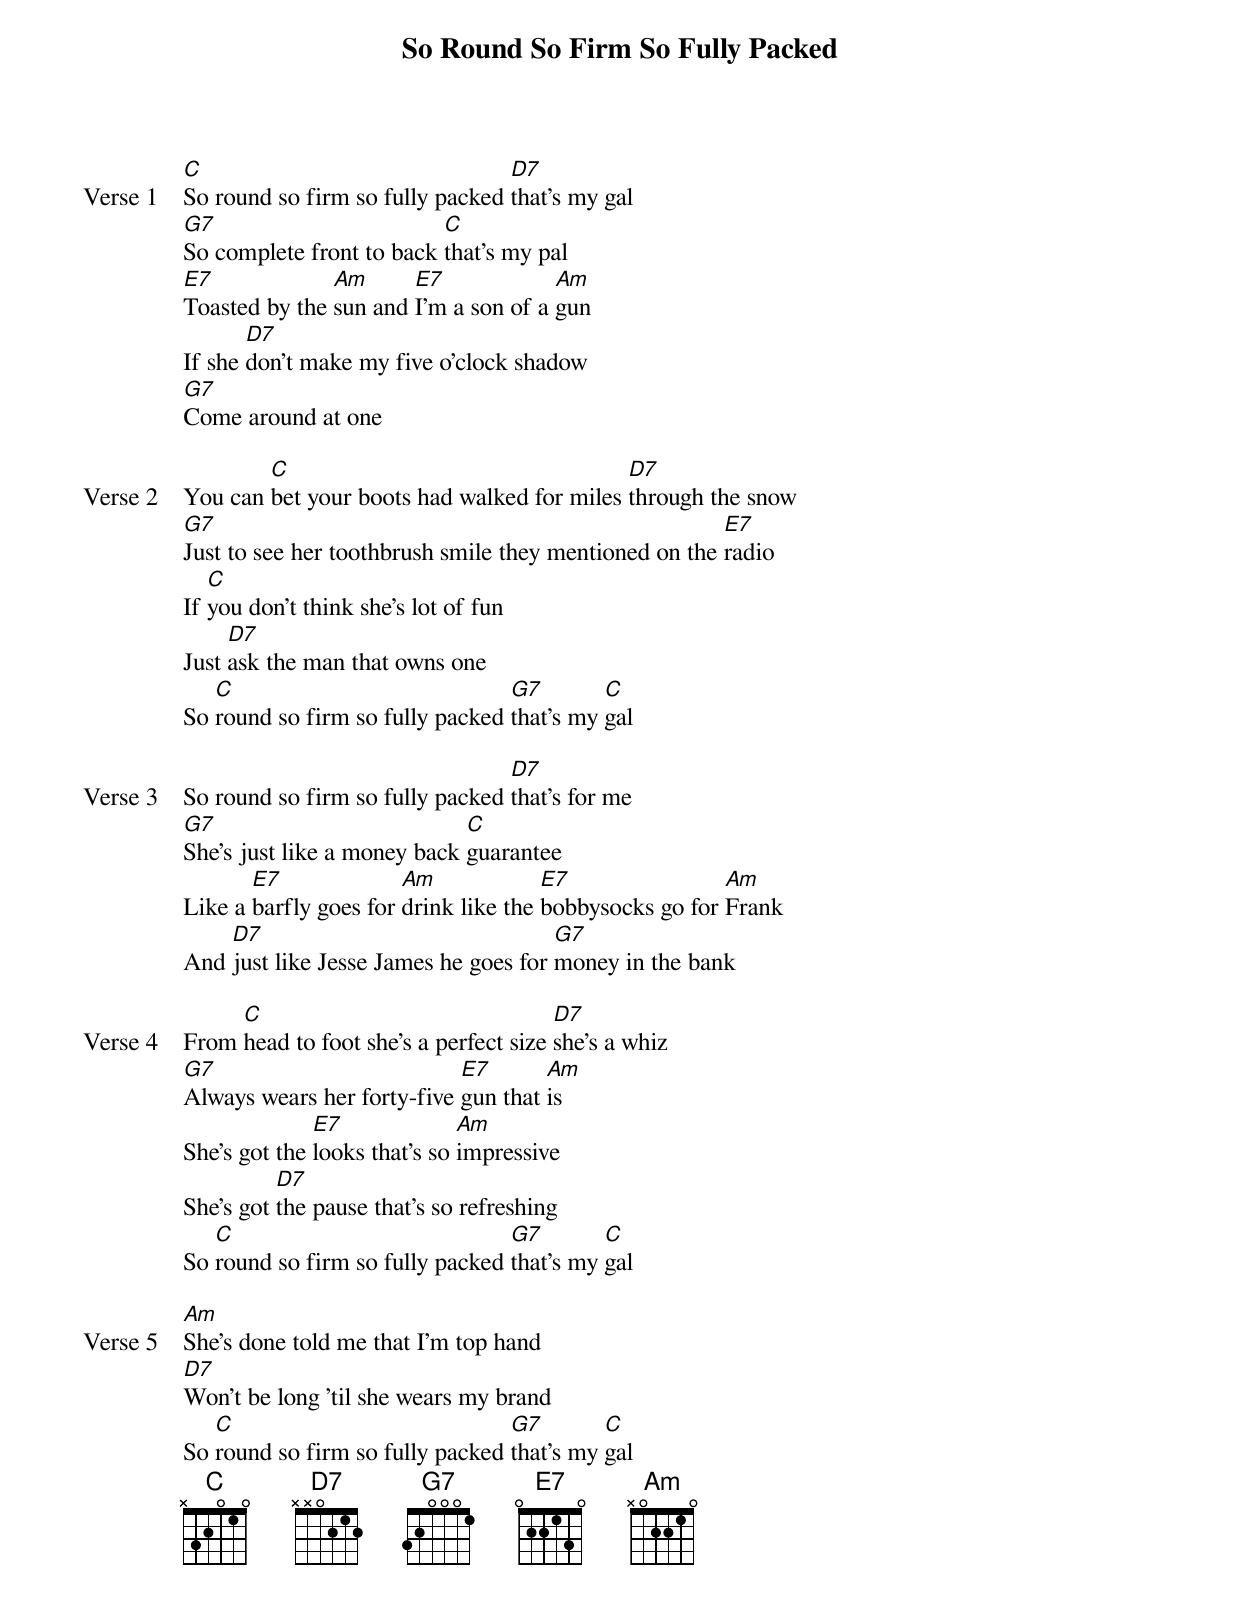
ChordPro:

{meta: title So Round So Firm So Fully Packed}
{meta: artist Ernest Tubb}
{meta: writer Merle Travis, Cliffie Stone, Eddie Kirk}

{start_of_verse: Verse 1}
[C]So round so firm so fully packed [D7]that's my gal
[G7]So complete front to back [C]that's my pal
[E7]Toasted by the [Am]sun and [E7]I'm a son of a [Am]gun
If she [D7]don't make my five o'clock shadow
[G7]Come around at one
{end_of_verse}

{start_of_verse: Verse 2}
You can [C]bet your boots had walked for miles [D7]through the snow
[G7]Just to see her toothbrush smile they mentioned on the [E7]radio
If [C]you don't think she's lot of fun
Just [D7]ask the man that owns one
So [C]round so firm so fully packed [G7]that's my [C]gal
{end_of_verse}

{start_of_verse: Verse 3}
So round so firm so fully packed [D7]that's for me
[G7]She's just like a money back [C]guarantee
Like a [E7]barfly goes for [Am]drink like the [E7]bobbysocks go for [Am]Frank
And [D7]just like Jesse James he goes for [G7]money in the bank
{end_of_verse}

{start_of_verse: Verse 4}
From [C]head to foot she's a perfect size [D7]she's a whiz
[G7]Always wears her forty-five [E7]gun that [Am]is
She's got the [E7]looks that's so [Am]impressive
She's got [D7]the pause that's so refreshing
So [C]round so firm so fully packed [G7]that's my [C]gal
{end_of_verse}

{start_of_verse: Verse 5}
[Am]She's done told me that I'm top hand
[D7]Won't be long 'til she wears my brand
So [C]round so firm so fully packed [G7]that's my [C]gal
{end_of_verse}
